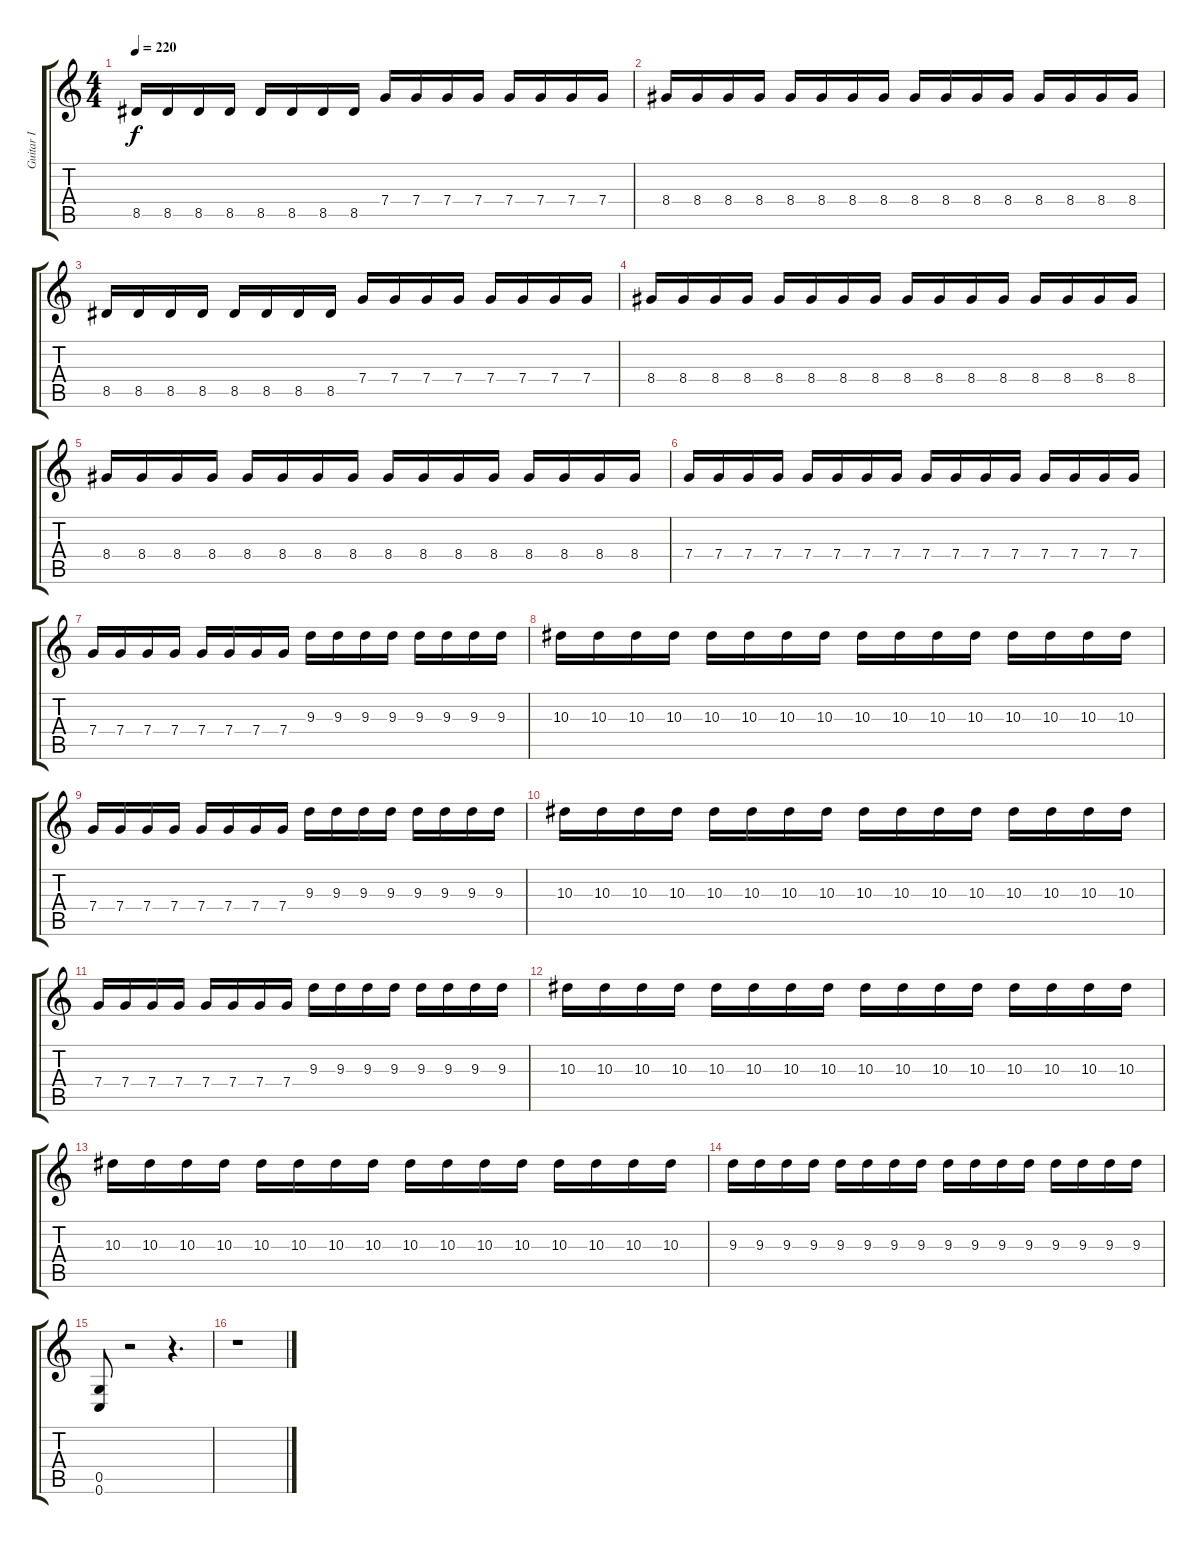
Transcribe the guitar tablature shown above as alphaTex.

\track ("Guitar I" "Guitar I") {instrument overdrivenguitar}
\staff {score tabs}
\tuning (D4 A3 F3 C3 G2 C2) {hide}
\ts (4 4)
\tempo 220
\clef g2
\ks c
8.5.16{dy f} 8.5.16 8.5.16 8.5.16 8.5.16 8.5.16 8.5.16 8.5.16 7.4.16 7.4.16 7.4.16 7.4.16 7.4.16 7.4.16 7.4.16 7.4.16 |
8.4.16 8.4.16 8.4.16 8.4.16 8.4.16 8.4.16 8.4.16 8.4.16 8.4.16 8.4.16 8.4.16 8.4.16 8.4.16 8.4.16 8.4.16 8.4.16 |
8.5.16 8.5.16 8.5.16 8.5.16 8.5.16 8.5.16 8.5.16 8.5.16 7.4.16 7.4.16 7.4.16 7.4.16 7.4.16 7.4.16 7.4.16 7.4.16 |
8.4.16 8.4.16 8.4.16 8.4.16 8.4.16 8.4.16 8.4.16 8.4.16 8.4.16 8.4.16 8.4.16 8.4.16 8.4.16 8.4.16 8.4.16 8.4.16 |
8.4.16 8.4.16 8.4.16 8.4.16 8.4.16 8.4.16 8.4.16 8.4.16 8.4.16 8.4.16 8.4.16 8.4.16 8.4.16 8.4.16 8.4.16 8.4.16 |
7.4.16 7.4.16 7.4.16 7.4.16 7.4.16 7.4.16 7.4.16 7.4.16 7.4.16 7.4.16 7.4.16 7.4.16 7.4.16 7.4.16 7.4.16 7.4.16 |
7.4.16 7.4.16 7.4.16 7.4.16 7.4.16 7.4.16 7.4.16 7.4.16 9.3.16 9.3.16 9.3.16 9.3.16 9.3.16 9.3.16 9.3.16 9.3.16 |
10.3.16 10.3.16 10.3.16 10.3.16 10.3.16 10.3.16 10.3.16 10.3.16 10.3.16 10.3.16 10.3.16 10.3.16 10.3.16 10.3.16 10.3.16 10.3.16 |
7.4.16 7.4.16 7.4.16 7.4.16 7.4.16 7.4.16 7.4.16 7.4.16 9.3.16 9.3.16 9.3.16 9.3.16 9.3.16 9.3.16 9.3.16 9.3.16 |
10.3.16 10.3.16 10.3.16 10.3.16 10.3.16 10.3.16 10.3.16 10.3.16 10.3.16 10.3.16 10.3.16 10.3.16 10.3.16 10.3.16 10.3.16 10.3.16 |
7.4.16 7.4.16 7.4.16 7.4.16 7.4.16 7.4.16 7.4.16 7.4.16 9.3.16 9.3.16 9.3.16 9.3.16 9.3.16 9.3.16 9.3.16 9.3.16 |
10.3.16 10.3.16 10.3.16 10.3.16 10.3.16 10.3.16 10.3.16 10.3.16 10.3.16 10.3.16 10.3.16 10.3.16 10.3.16 10.3.16 10.3.16 10.3.16 |
10.3.16 10.3.16 10.3.16 10.3.16 10.3.16 10.3.16 10.3.16 10.3.16 10.3.16 10.3.16 10.3.16 10.3.16 10.3.16 10.3.16 10.3.16 10.3.16 |
9.3.16 9.3.16 9.3.16 9.3.16 9.3.16 9.3.16 9.3.16 9.3.16 9.3.16 9.3.16 9.3.16 9.3.16 9.3.16 9.3.16 9.3.16 9.3.16 |
(0.5 0.6).8 r.2 r.4{d} |
r.1
